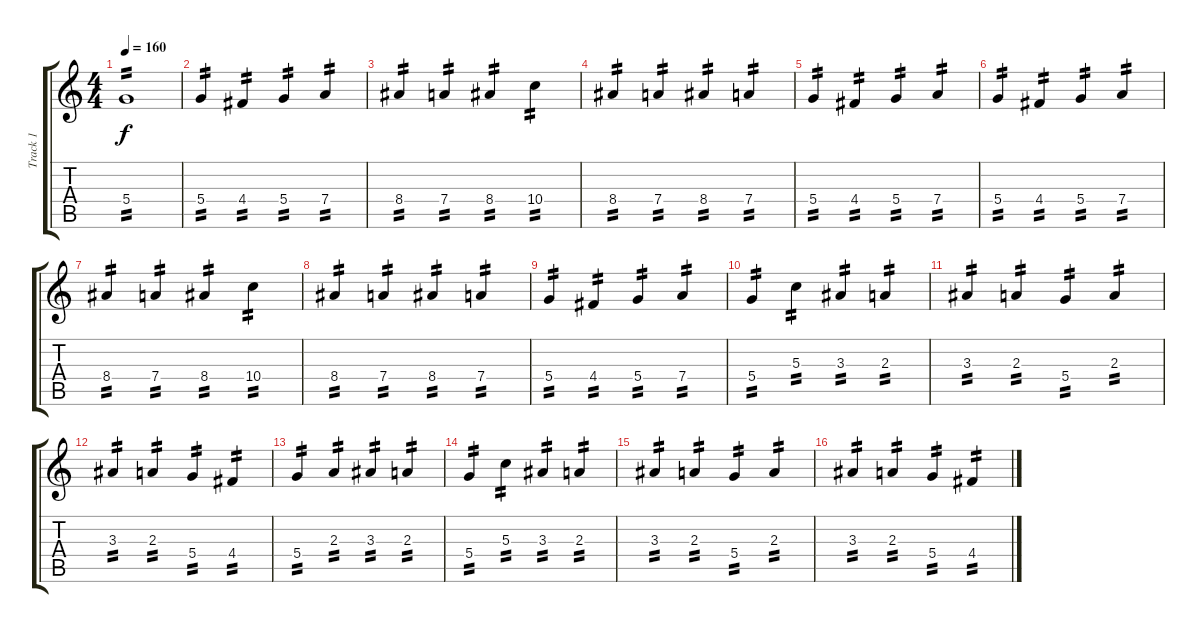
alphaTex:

\track ("Track 1" "Track 1") {instrument distortionguitar}
\staff {score tabs}
\tuning (E4 B3 G3 D3 A2 E2) {hide}
\ts (4 4)
\tempo 160
\clef g2
\ks c
5.4.1{tp 2 dy f} |
5.4.4{tp 2} 4.4.4{tp 2} 5.4.4{tp 2} 7.4.4{tp 2} |
8.4.4{tp 2} 7.4.4{tp 2} 8.4.4{tp 2} 10.4.4{tp 2} |
8.4.4{tp 2} 7.4.4{tp 2} 8.4.4{tp 2} 7.4.4{tp 2} |
5.4.4{tp 2} 4.4.4{tp 2} 5.4.4{tp 2} 7.4.4{tp 2} |
5.4.4{tp 2} 4.4.4{tp 2} 5.4.4{tp 2} 7.4.4{tp 2} |
8.4.4{tp 2} 7.4.4{tp 2} 8.4.4{tp 2} 10.4.4{tp 2} |
8.4.4{tp 2} 7.4.4{tp 2} 8.4.4{tp 2} 7.4.4{tp 2} |
5.4.4{tp 2} 4.4.4{tp 2} 5.4.4{tp 2} 7.4.4{tp 2} |
5.4.4{tp 2} 5.3.4{tp 2} 3.3.4{tp 2} 2.3.4{tp 2} |
3.3.4{tp 2} 2.3.4{tp 2} 5.4.4{tp 2} 2.3.4{tp 2} |
3.3.4{tp 2} 2.3.4{tp 2} 5.4.4{tp 2} 4.4.4{tp 2} |
5.4.4{tp 2} 2.3.4{tp 2} 3.3.4{tp 2} 2.3.4{tp 2} |
5.4.4{tp 2} 5.3.4{tp 2} 3.3.4{tp 2} 2.3.4{tp 2} |
3.3.4{tp 2} 2.3.4{tp 2} 5.4.4{tp 2} 2.3.4{tp 2} |
3.3.4{tp 2} 2.3.4{tp 2} 5.4.4{tp 2} 4.4.4{tp 2}
